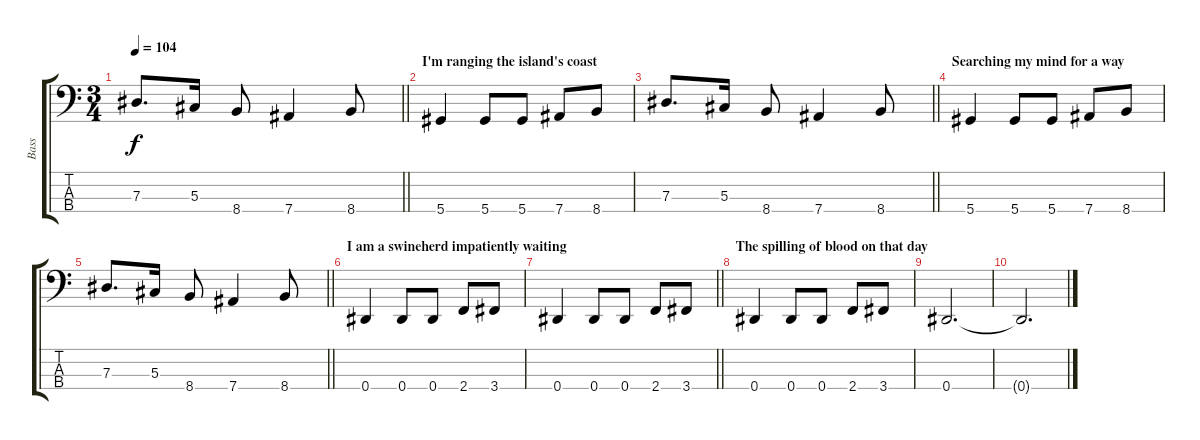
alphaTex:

\track ("Bass" "Bass") {instrument electricbassfinger}
\staff {score tabs}
\tuning (Gb2 Db2 Ab1 Eb1) {hide}
\ts (3 4)
\tempo 104
\clef f4
\barLineRight lightlight
\ks c
7.3.8{d dy f} 5.3.16 8.4.8 7.4.4 8.4.8 |
\section ("" "I'm ranging the island's coast")
5.4.4 5.4.8 5.4.8 7.4.8 8.4.8 |
\barLineRight lightlight
7.3.8{d} 5.3.16 8.4.8 7.4.4 8.4.8 |
\section ("" "Searching my mind for a way")
5.4.4 5.4.8 5.4.8 7.4.8 8.4.8 |
\barLineRight lightlight
7.3.8{d} 5.3.16 8.4.8 7.4.4 8.4.8 |
\section ("" "I am a swineherd impatiently waiting")
0.4.4 0.4.8 0.4.8 2.4.8 3.4.8 |
\barLineRight lightlight
0.4.4 0.4.8 0.4.8 2.4.8 3.4.8 |
\section ("" "The spilling of blood on that day")
0.4.4 0.4.8 0.4.8 2.4.8 3.4.8 |
0.4.2{d} |
0.4{t}.2{d}
